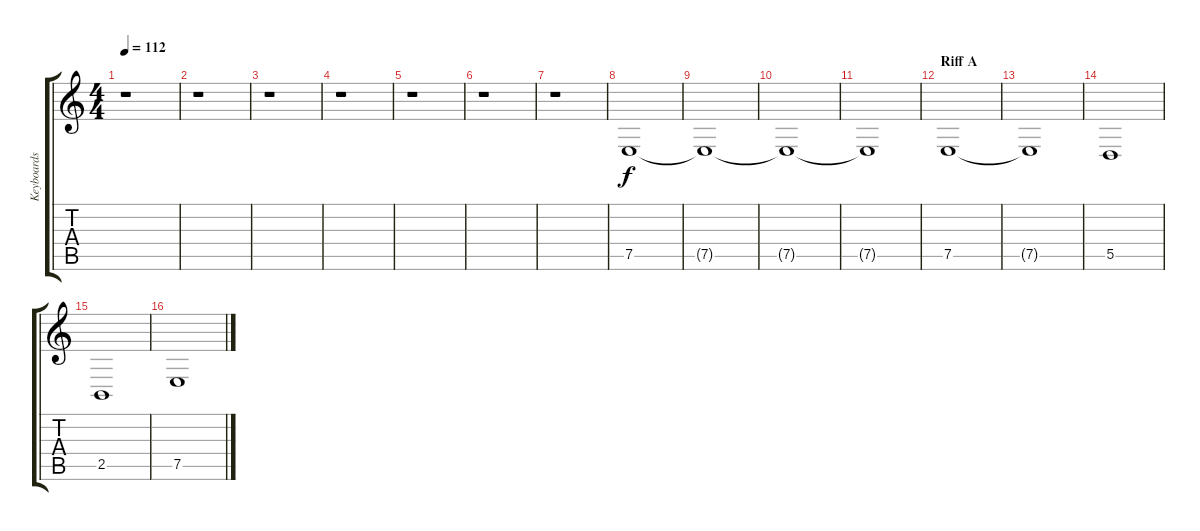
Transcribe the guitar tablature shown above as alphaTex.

\track ("Keyboards" "Keyboards") {instrument stringensemble1}
\staff {score tabs}
\tuning (E4 B3 G3 D3 A2 E2) {hide}
\ts (4 4)
\tempo 112
\clef g2
\ks c
r.1{dy f} |
r.1 |
r.1 |
r.1 |
r.1 |
r.1 |
r.1 |
7.5.1 |
7.5{t}.1 |
7.5{t}.1 |
7.5{t}.1 |
\section ("" "Riff A")
7.5.1 |
7.5{t}.1 |
5.5.1 |
2.5.1 |
7.5.1
